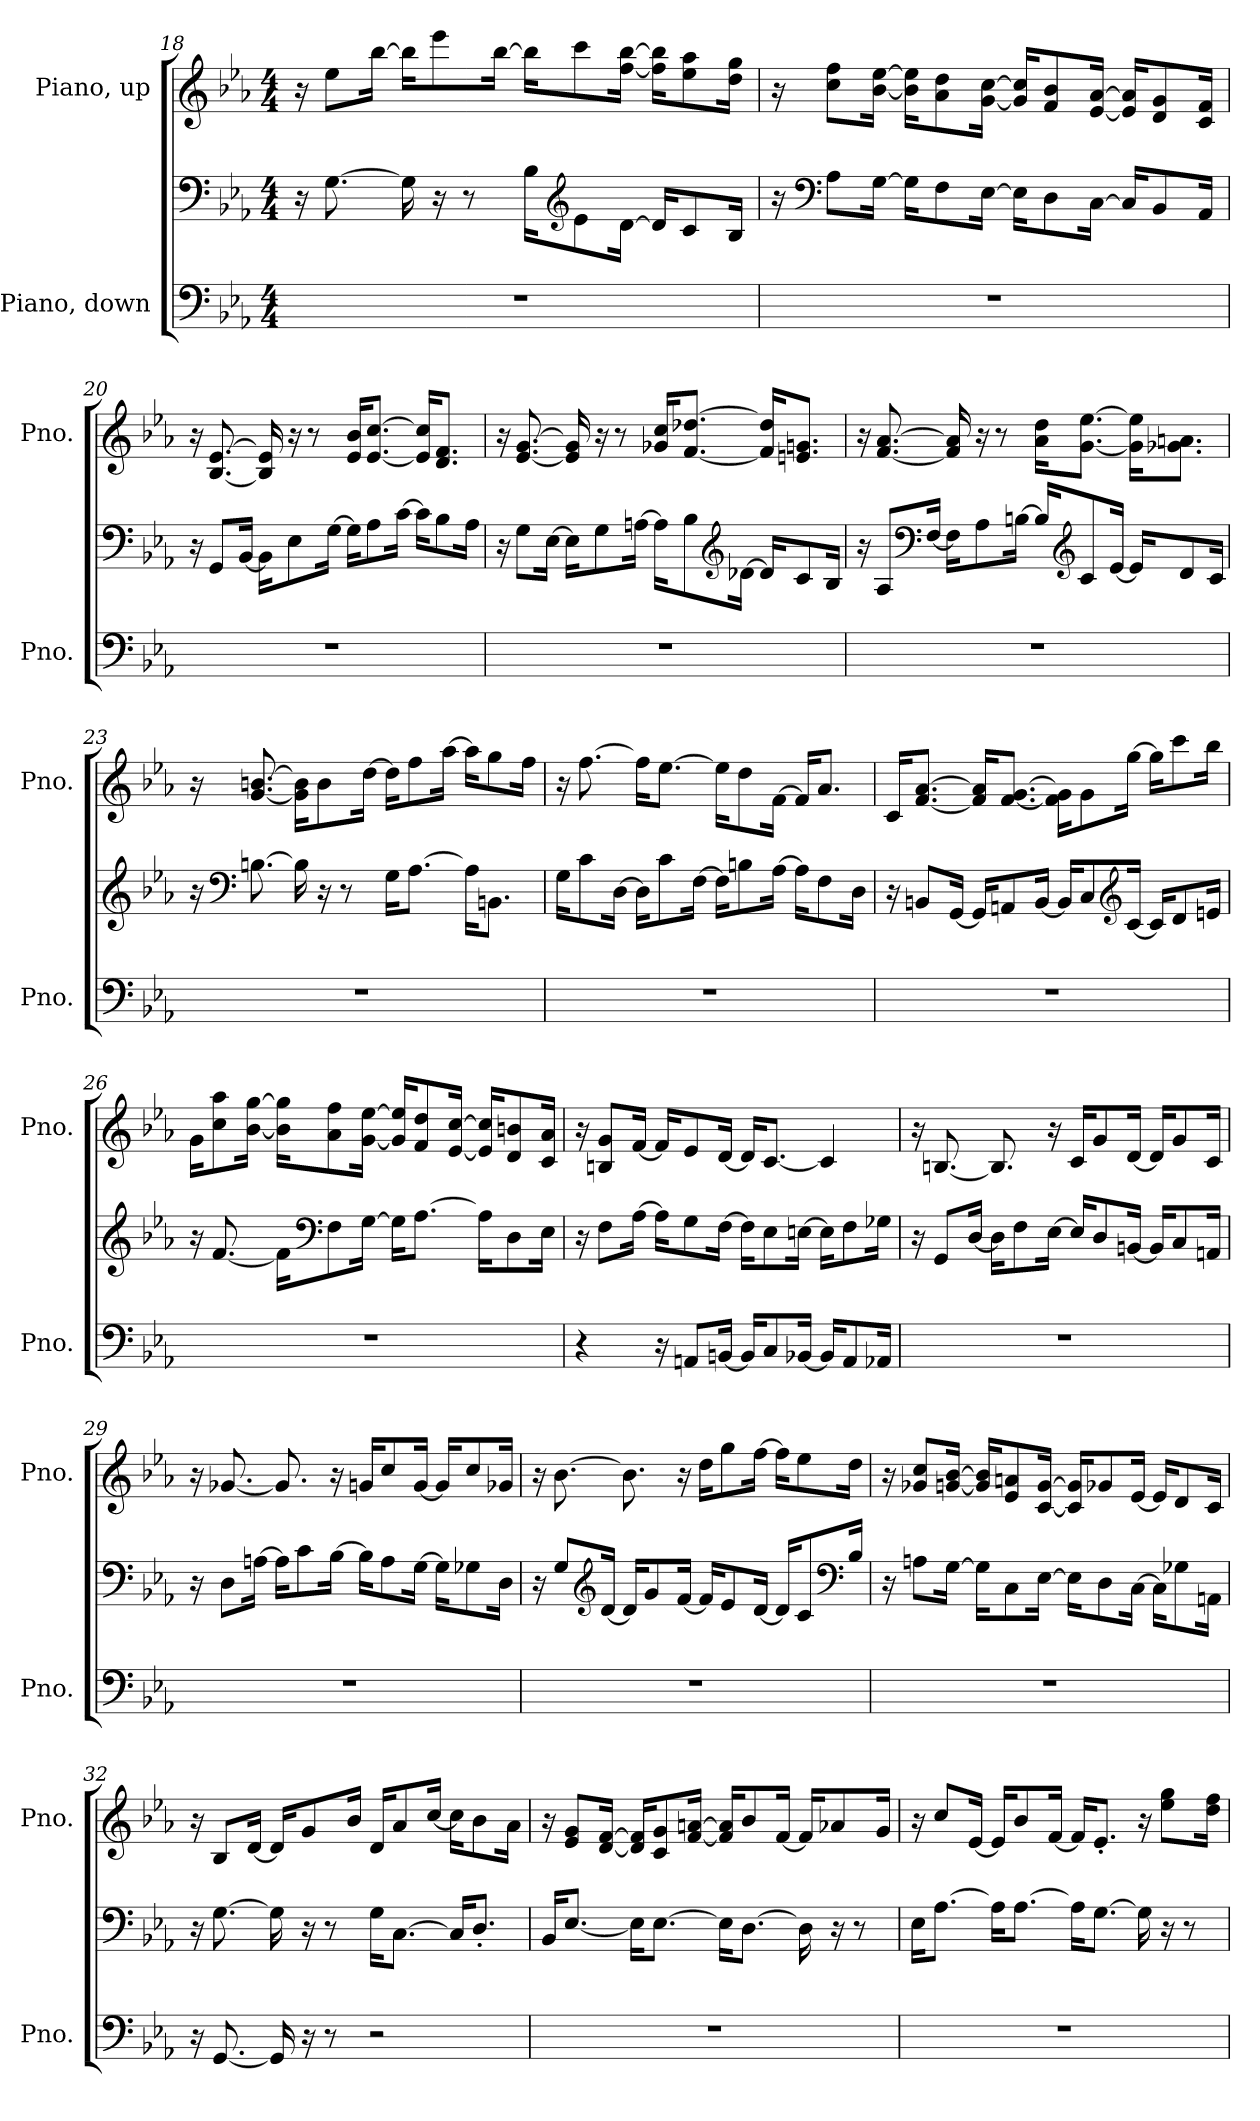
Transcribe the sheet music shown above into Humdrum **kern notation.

**kern	**kern	**kern
*part2	*part2	*part1
*staff3	*staff2	*staff1
*I"Piano, down	*	*I"Piano, up
*I'Pno.	*	*I'Pno.
!!LO:LB:g=z
*clefF4	*clefF4	*clefG2
*k[b-e-a-]	*k[b-e-a-]	*k[b-e-a-]
*M4/4	*M4/4	*M4/4
=18	=18	=18
1r	16r	16r
.	[8.G\	8ee-\L
.	.	[16bb-\Jk
.	16G\]	16bb-\KL]
.	16r	8eee-\
.	8r	.
.	.	[16bb-\Jk
.	16B-\KL	16bb-\KL]
*	*clefG2	*
.	8e-\	8ccc\
.	[16d\Jk	[16ff\ [16bb-\Jk
.	16d/KL]	16ff\] 16bb-\]KL
.	8c/	8ee-\ 8aa-\
.	16B-/Jk	16dd\ 16gg\Jk
=19	=19	=19
1r	16r	16r
*	*clefF4	*
.	8A-\L	8cc\ 8ff\L
.	[16G\Jk	[16b-\ [16ee-\Jk
.	16G\KL]	16b-\] 16ee-\]KL
.	8F\	8a-\ 8dd\
.	[16E-\Jk	[16g\ [16cc\Jk
.	16E-\KL]	16g/] 16cc/]KL
.	8D\	8f/ 8b-/
.	[16C\Jk	[16e-/ [16a-/Jk
.	16C/KL]	16e-/] 16a-/]KL
.	8BB-/	8d/ 8g/
.	16AA-/Jk	16c/ 16f/Jk
!!LO:PB:g=z
=20	=20	=20
1r	16r	16r
.	8GG/L	[8.B-/ [8.e-/
.	[16BB-/Jk	.
.	16BB-\KL]	16B-/] 16e-/]
.	8E-\	16r
.	.	8r
.	[16G\Jk	.
.	16G\KL]	16e-/ 16b-/KL
.	8A-\	[8.e-/ [8.cc/J
.	[16c\Jk	.
.	16c\KL]	16e-/] 16cc/]KL
.	8B-\	8.d/ 8.f/J
.	16A-\Jk	.
=21	=21	=21
1r	16r	16r
.	8G\L	[8.e-/ [8.g/
.	[16E-\Jk	.
.	16E-\KL]	16e-/] 16g/]
.	8G\	16r
.	.	8r
.	[16An\Jk	.
.	16A\KL]	16g-X/ 16cc/KL
.	8B-\	[8.f/ [8.dd-X/J
*	*clefG2	*
.	[16d-X\Jk	.
.	16d-/KL]	16f/] 16dd-/]KL
.	8c/	8.en/ 8.gn/J
.	16B-/Jk	.
!!LO:LB:g=z
=22	=22	=22
1r	16r	16r
.	8A-/L	[8.f/ [8.a-/
*	*clefF4	*
.	[16F/Jk	.
.	16F\KL]	16f/] 16a-/]
.	8A-\	16r
.	.	8r
.	[16Bn\Jk	.
.	16B/KL]	16a-\ 16dd\KL
*	*clefG2	*
.	8c/	[8.g\ [8.ee-\J
.	[16e-/Jk	.
.	16e-/KL]	16g\] 16ee-\]KL
.	8d/	8.g-X\ 8.an\J
.	16c/Jk	.
=23	=23	=23
1r	16r	16r
*	*clefF4	*
.	[8.Bn\	[8.g/ [8.bn/
.	16B\]	16g\] 16b\]KL
.	16r	8b\
.	8r	.
.	.	[16dd\Jk
.	16G\KL	16dd\KL]
.	[8.A-\J	8ff\
.	.	[16aa-\Jk
.	16A-\KL]	16aa-\KL]
.	8.BBn\J	8gg\
.	.	16ff\Jk
!!LO:LB:g=z
=24	=24	=24
1r	16G\KL	16r
.	8c\	[8.ff\
.	[16D\Jk	.
.	16D\KL]	16ff\KL]
.	8c\	[8.ee-\J
.	[16F\Jk	.
.	16F\KL]	16ee-\KL]
.	8Bn\	8dd\
.	[16A-\Jk	[16f\Jk
.	16A-\KL]	16f/KL]
.	8F\	8.a-/J
.	16D\Jk	.
=25	=25	=25
1r	16r	16c/KL
.	8BBn/L	[8.f/ [8.a-/J
.	[16GG/Jk	.
.	16GG/KL]	16f/] 16a-/]KL
.	8AAn/	[8.f/ [8.g/J
.	[16BB/Jk	.
.	16BB/KL]	16f\] 16g\]KL
.	8C/	8g\
*	*clefG2	*
.	[16c/Jk	[16gg\Jk
.	16c/KL]	16gg\KL]
.	8d/	8ccc\
.	16en/Jk	16bb-\Jk
!!LO:LB:g=z
=26	=26	=26
1r	16r	16g\KL
.	[8.f/	8cc\ 8aa-\
.	.	[16b-\ [16gg\Jk
.	16f\KL]	16b-\] 16gg\]KL
*	*clefF4	*
.	8F\	8a-\ 8ff\
.	[16G\Jk	[16g\ [16ee-\Jk
.	16G\KL]	16g/] 16ee-/]KL
.	[8.A-\J	8f/ 8dd/
.	.	[16e-/ [16cc/Jk
.	16A-\KL]	16e-/] 16cc/]KL
.	8D\	8d/ 8bn/
.	16E-\Jk	16c/ 16a-/Jk
=27	=27	=27
4r	16r	16r
.	8F\L	8Bn/ 8g/L
.	[16A-\Jk	[16f/Jk
16r	16A-\KL]	16f/KL]
8AAn/L	8G\	8e-/
[16BBn/Jk	[16F\Jk	[16d/Jk
16BB/KL]	16F\KL]	16d/KL]
8C/	8E-\	[8.c/J
[16BB-X/Jk	[16En\Jk	.
16BB-/KL]	16E\KL]	4c/]
8AA/	8F\	.
16AA-X/Jk	16G-X\Jk	.
!!LO:PB:g=z
=28	=28	=28
1r	16r	16r
.	8GG/L	[8.Bn/
.	[16D/Jk	.
.	16D\KL]	8.B/]
.	8F\	.
.	[16E-\Jk	16r
.	16E-/KL]	16c/KL
.	8D/	8g/
.	[16BBn/Jk	[16d/Jk
.	16BB/KL]	16d/KL]
.	8C/	8g/
.	16AAn/Jk	16c/Jk
=29	=29	=29
1r	16r	16r
.	8D\L	[8.g-X/
.	[16An\Jk	.
.	16A\KL]	8.g-/]
.	8c\	.
.	[16B-\Jk	16r
.	16B-\KL]	16gn/KL
.	8A\	8cc/
.	[16G\Jk	[16g/Jk
.	16G\KL]	16g/KL]
.	8G-X\	8cc/
.	16D\Jk	16g-X/Jk
!!LO:LB:g=z
=30	=30	=30
1r	16r	16r
.	8G/L	[8.b-\
*	*clefG2	*
.	[16d/Jk	.
.	16d/KL]	8.b-\]
.	8g/	.
.	[16f/Jk	16r
.	16f/KL]	16dd\KL
.	8e-/	8gg\
.	[16d/Jk	[16ff\Jk
.	16d/KL]	16ff\KL]
.	8c/	8ee-\
*	*clefF4	*
.	16B-/Jk	16dd\Jk
=31	=31	=31
1r	16r	16r
.	8An\L	8g-X/ 8cc/L
.	[16G\Jk	[16gn/ [16b-/Jk
.	16G\KL]	16g/] 16b-/]KL
.	8C\	8e-/ 8an/
.	[16E-\Jk	[16c/ [16g/Jk
.	16E-\KL]	16c/] 16g/]KL
.	8D\	8g-X/
.	[16C\Jk	[16e-/Jk
.	16C\KL]	16e-/KL]
.	8G-X\	8d/
.	16AAn\Jk	16c/Jk
!!LO:LB:g=z
=32	=32	=32
16r	16r	16r
[8.GG/	[8.G\	8B-/L
.	.	[16d/Jk
16GG/]	16G\]	16d/KL]
16r	16r	8g/
8r	8r	.
.	.	16b-/Jk
2r	16G\KL	16d/KL
.	[8.C\J	8a-/
.	.	[16cc/Jk
.	16C/KL]	16cc\KL]
.	8.D'/J	8b-\
.	.	16a-\Jk
=33	=33	=33
1r	16BB-/KL	16r
.	[8.E-/J	8e-/ 8g/L
.	.	[16d/ [16f/Jk
.	16E-\KL]	16d/] 16f/]KL
.	[8.E-\J	8c/ 8g/
.	.	[16f/ [16an/Jk
.	16E-\KL]	16f/] 16a/]KL
.	[8.D\J	8b-/
.	.	[16f/Jk
.	16D\]	16f/KL]
.	16r	8a-X/
.	8r	.
.	.	16g/Jk
=34	=34	=34
1r	16E-\KL	16r
.	[8.A-\J	8cc/L
.	.	[16e-/Jk
.	16A-\KL]	16e-/KL]
.	[8.A-\J	8b-/
.	.	[16f/Jk
.	16A-\KL]	16f/KL]
.	[8.G\J	8.e-'/J
.	16G\]	16r
.	16r	8ee-\ 8gg\L
.	8r	.
.	.	16dd\ 16ff\Jk
=	=	=
*-	*-	*-
